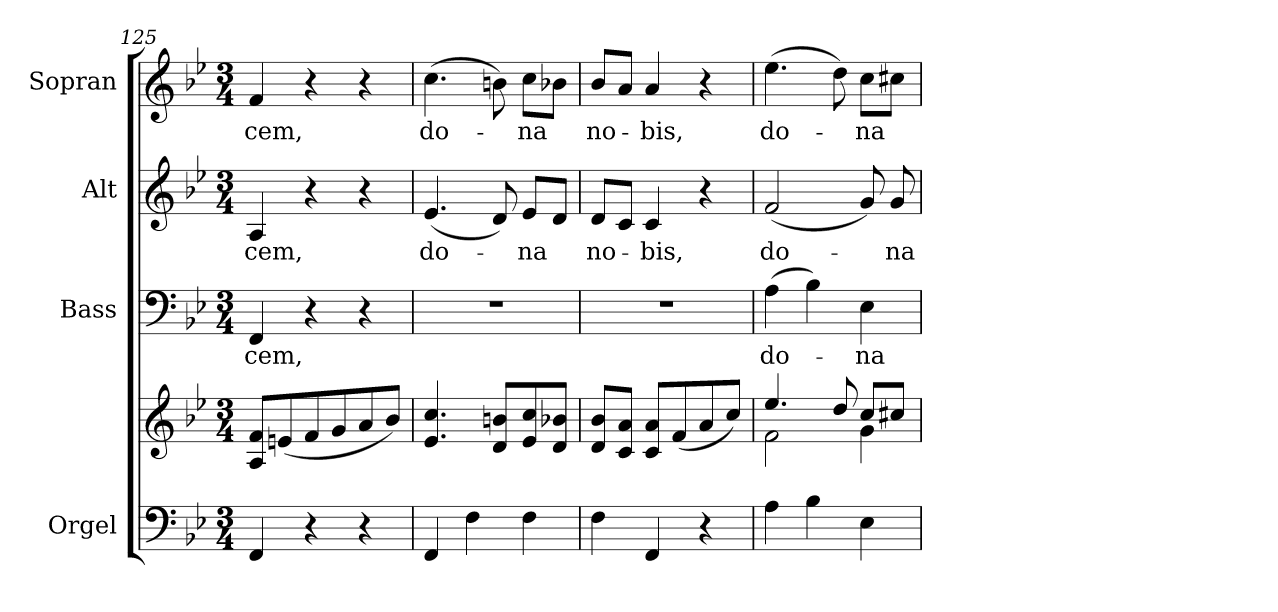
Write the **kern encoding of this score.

**kern	**kern	**kern	**text	**kern	**text	**kern	**text
*part4	*part4	*part3	*part3	*part2	*part2	*part1	*part1
*staff5	*staff4	*staff3	*staff3	*staff2	*staff2	*staff1	*staff1
*I"Orgel	*	*I"Bass	*	*I"Alt	*	*I"Sopran	*
*I'Org.	*	*I'B.	*	*I'A.	*	*I'S.	*
!!LO:PB:g=z
*clefF4	*clefG2	*clefF4	*	*clefG2	*	*clefG2	*
*k[b-e-]	*k[b-e-]	*k[b-e-]	*	*k[b-e-]	*	*k[b-e-]	*
*B-:	*B-:	*B-:	*	*B-:	*	*B-:	*
*M3/4	*M3/4	*M3/4	*	*M3/4	*	*M3/4	*
=125	=125	=125	=125	=125	=125	=125	=125
!	!	!	!LO:LY:b	!	!LO:LY:b	!	!LO:LY:b
4FF/	8A/ 8f/L	4FF/	-cem,	4A/	-cem,	4f/	-cem,
.	(<8en/	.	.	.	.	.	.
4r	8f/	4r	.	4r	.	4r	.
.	8g/	.	.	.	.	.	.
4r	8a/	4r	.	4r	.	4r	.
.	8b-/J)	.	.	.	.	.	.
=126	=126	=126	=126	=126	=126	=126	=126
!	!	!	!	!	!LO:LY:b	!	!LO:LY:b
4FF/	4.e-/ 4.cc/	2.r	.	(<4.e-/	do-	(>4.cc\	do-
4F\	.	.	.	.	.	.	.
.	8d/ 8bn/L	.	.	8d/)	.	8bn\)	.
!	!	!	!	!	!LO:LY:b	!	!LO:LY:b
4F\	8e-/ 8cc/	.	.	8e-/L	-na	8cc\L	-na
.	8d/ 8b-X/J	.	.	8d/J	.	8b-X\J	.
=127	=127	=127	=127	=127	=127	=127	=127
!	!	!	!	!	!LO:LY:b	!	!LO:LY:b
4F\	8d/ 8b-/L	2.r	.	8d/L	no-	8b-/L	no-
.	8c/ 8a/J	.	.	8c/J	.	8a/J	.
!	!	!	!	!	!LO:LY:b	!	!LO:LY:b
4FF/	8c/ 8a/L	.	.	4c/	-bis,	4a/	-bis,
.	(<8f/	.	.	.	.	.	.
4r	8a/	.	.	4r	.	4r	.
.	8cc/J)	.	.	.	.	.	.
=128	=128	=128	=128	=128	=128	=128	=128
*	*^	*	*	*	*	*	*
!	!	!	!	!LO:LY:b	!	!LO:LY:b	!	!LO:LY:b
4A\	4.ee-/	2f\	(>4A\	do-	(<2f/	do-	(>4.ee-\	do-
4B-\	.	.	4B-\)	.	.	.	.	.
.	8dd/	.	.	.	.	.	8dd\)	.
!	!	!	!	!LO:LY:b	!	!	!	!LO:LY:b
4E-\	8cc/L	4g\	4E-\	-na	8g/)	.	8cc\L	-na
!	!	!	!	!	!	!LO:LY:b	!	!
.	8cc#X/J	.	.	.	8g/	-na	8cc#X\J	.
*	*v	*v	*	*	*	*	*	*
=	=	=	=	=	=	=	=
*-	*-	*-	*-	*-	*-	*-	*-
